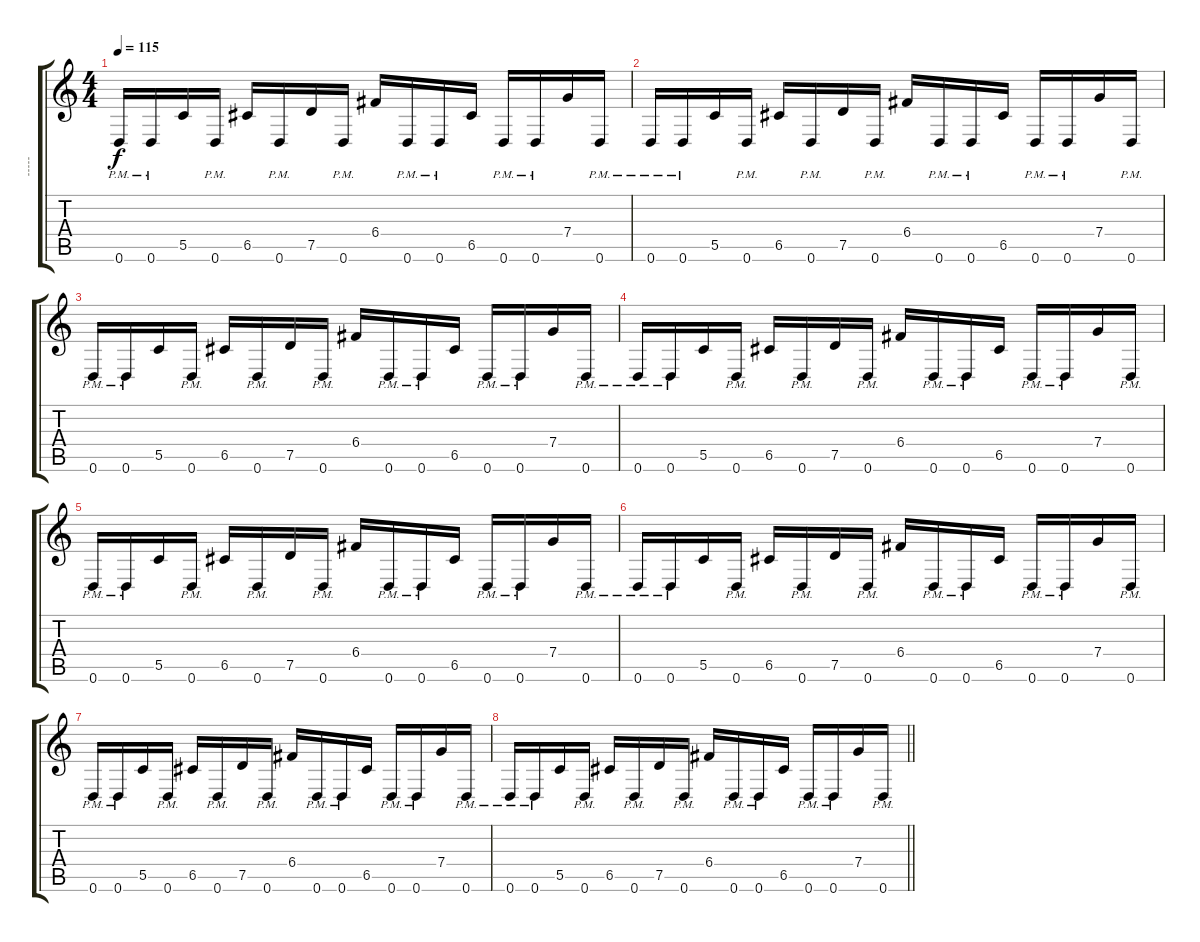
\track ("-----" "-----") {instrument distortionguitar}
\staff {score tabs}
\tuning (D4 A3 F3 C3 G2 D2) {hide}
\ts (4 4)
\tempo 115
\clef g2
\ks c
0.6{pm}.16{dy f} 0.6{pm}.16 5.5.16 0.6{pm}.16 6.5.16 0.6{pm}.16 7.5.16 0.6{pm}.16 6.4.16 0.6{pm}.16 0.6{pm}.16 6.5.16 0.6{pm}.16 0.6{pm}.16 7.4.16 0.6{pm}.16 |
0.6{pm}.16 0.6{pm}.16 5.5.16 0.6{pm}.16 6.5.16 0.6{pm}.16 7.5.16 0.6{pm}.16 6.4.16 0.6{pm}.16 0.6{pm}.16 6.5.16 0.6{pm}.16 0.6{pm}.16 7.4.16 0.6{pm}.16 |
0.6{pm}.16 0.6{pm}.16 5.5.16 0.6{pm}.16 6.5.16 0.6{pm}.16 7.5.16 0.6{pm}.16 6.4.16 0.6{pm}.16 0.6{pm}.16 6.5.16 0.6{pm}.16 0.6{pm}.16 7.4.16 0.6{pm}.16 |
0.6{pm}.16 0.6{pm}.16 5.5.16 0.6{pm}.16 6.5.16 0.6{pm}.16 7.5.16 0.6{pm}.16 6.4.16 0.6{pm}.16 0.6{pm}.16 6.5.16 0.6{pm}.16 0.6{pm}.16 7.4.16 0.6{pm}.16 |
0.6{pm}.16 0.6{pm}.16 5.5.16 0.6{pm}.16 6.5.16 0.6{pm}.16 7.5.16 0.6{pm}.16 6.4.16 0.6{pm}.16 0.6{pm}.16 6.5.16 0.6{pm}.16 0.6{pm}.16 7.4.16 0.6{pm}.16 |
0.6{pm}.16 0.6{pm}.16 5.5.16 0.6{pm}.16 6.5.16 0.6{pm}.16 7.5.16 0.6{pm}.16 6.4.16 0.6{pm}.16 0.6{pm}.16 6.5.16 0.6{pm}.16 0.6{pm}.16 7.4.16 0.6{pm}.16 |
0.6{pm}.16 0.6{pm}.16 5.5.16 0.6{pm}.16 6.5.16 0.6{pm}.16 7.5.16 0.6{pm}.16 6.4.16 0.6{pm}.16 0.6{pm}.16 6.5.16 0.6{pm}.16 0.6{pm}.16 7.4.16 0.6{pm}.16 |
\barLineRight lightlight
0.6{pm}.16 0.6{pm}.16 5.5.16 0.6{pm}.16 6.5.16 0.6{pm}.16 7.5.16 0.6{pm}.16 6.4.16 0.6{pm}.16 0.6{pm}.16 6.5.16 0.6{pm}.16 0.6{pm}.16 7.4.16 0.6{pm}.16
